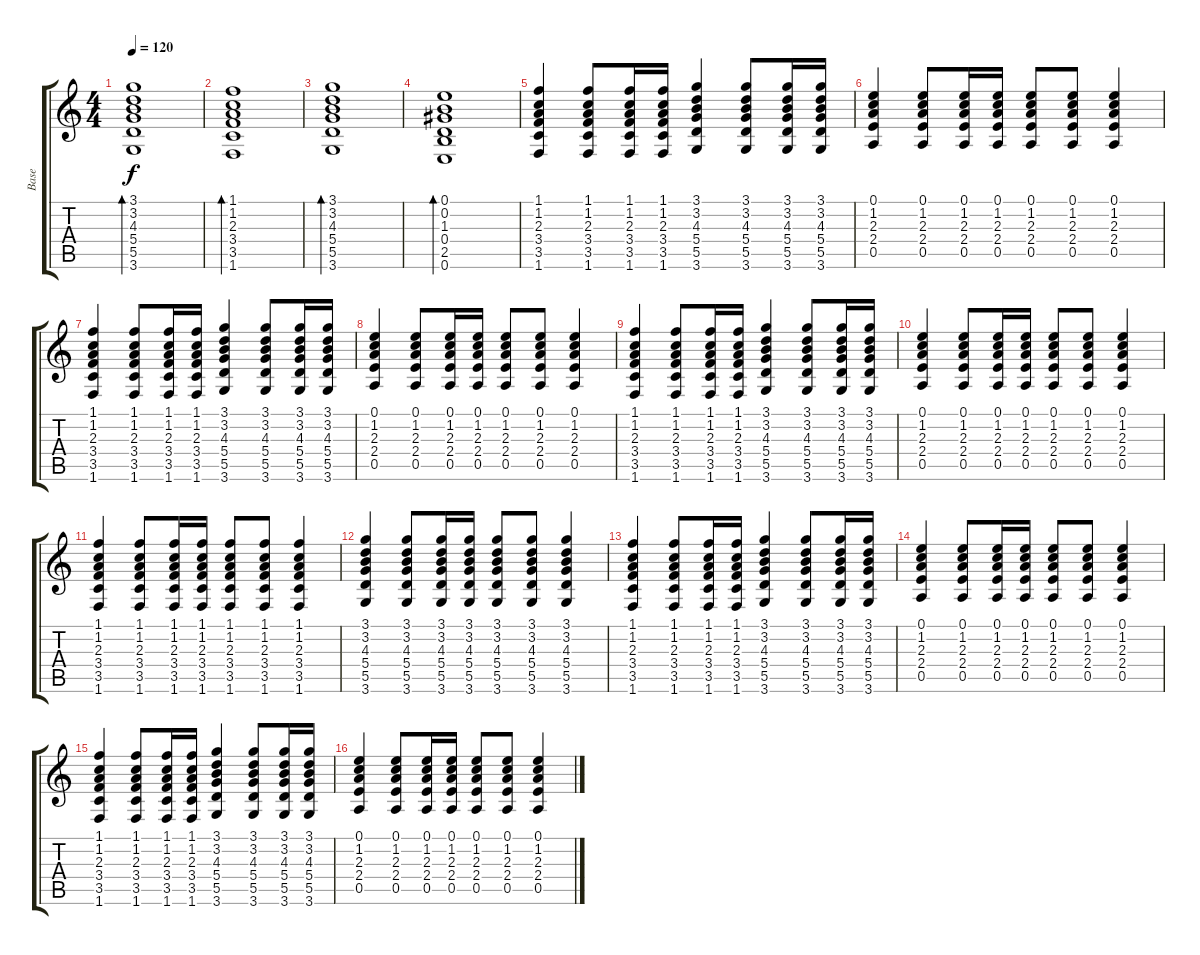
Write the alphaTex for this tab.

\track ("Base" "Base") {instrument acousticguitarsteel}
\staff {score tabs}
\tuning (E4 B3 G3 D3 A2 E2) {hide}
\ts (4 4)
\tempo 120
\clef g2
\ks c
(3.1 3.2 4.3 5.4 5.5 3.6).1{bd 120 dy f} |
(1.1 1.2 2.3 3.4 3.5 1.6).1{bd 120} |
(3.1 3.2 4.3 5.4 5.5 3.6).1{bd 120} |
(0.1 0.2 1.3 0.4 2.5 0.6).1{bd 120} |
(1.1 1.2 2.3 3.4 3.5 1.6).4 (1.1 1.2 2.3 3.4 3.5 1.6).8 (1.1 1.2 2.3 3.4 3.5 1.6).16 (1.1 1.2 2.3 3.4 3.5 1.6).16 (3.1 3.2 4.3 5.4 5.5 3.6).4 (3.1 3.2 4.3 5.4 5.5 3.6).8 (3.1 3.2 4.3 5.4 5.5 3.6).16 (3.1 3.2 4.3 5.4 5.5 3.6).16 |
(0.1 1.2 2.3 2.4 0.5).4 (0.1 1.2 2.3 2.4 0.5).8 (0.1 1.2 2.3 2.4 0.5).16 (0.1 1.2 2.3 2.4 0.5).16 (0.1 1.2 2.3 2.4 0.5).8 (0.1 1.2 2.3 2.4 0.5).8 (0.1 1.2 2.3 2.4 0.5).4 |
(1.1 1.2 2.3 3.4 3.5 1.6).4 (1.1 1.2 2.3 3.4 3.5 1.6).8 (1.1 1.2 2.3 3.4 3.5 1.6).16 (1.1 1.2 2.3 3.4 3.5 1.6).16 (3.1 3.2 4.3 5.4 5.5 3.6).4 (3.1 3.2 4.3 5.4 5.5 3.6).8 (3.1 3.2 4.3 5.4 5.5 3.6).16 (3.1 3.2 4.3 5.4 5.5 3.6).16 |
(0.1 1.2 2.3 2.4 0.5).4 (0.1 1.2 2.3 2.4 0.5).8 (0.1 1.2 2.3 2.4 0.5).16 (0.1 1.2 2.3 2.4 0.5).16 (0.1 1.2 2.3 2.4 0.5).8 (0.1 1.2 2.3 2.4 0.5).8 (0.1 1.2 2.3 2.4 0.5).4 |
(1.1 1.2 2.3 3.4 3.5 1.6).4 (1.1 1.2 2.3 3.4 3.5 1.6).8 (1.1 1.2 2.3 3.4 3.5 1.6).16 (1.1 1.2 2.3 3.4 3.5 1.6).16 (3.1 3.2 4.3 5.4 5.5 3.6).4 (3.1 3.2 4.3 5.4 5.5 3.6).8 (3.1 3.2 4.3 5.4 5.5 3.6).16 (3.1 3.2 4.3 5.4 5.5 3.6).16 |
(0.1 1.2 2.3 2.4 0.5).4 (0.1 1.2 2.3 2.4 0.5).8 (0.1 1.2 2.3 2.4 0.5).16 (0.1 1.2 2.3 2.4 0.5).16 (0.1 1.2 2.3 2.4 0.5).8 (0.1 1.2 2.3 2.4 0.5).8 (0.1 1.2 2.3 2.4 0.5).4 |
(1.1 1.2 2.3 3.4 3.5 1.6).4 (1.1 1.2 2.3 3.4 3.5 1.6).8 (1.1 1.2 2.3 3.4 3.5 1.6).16 (1.1 1.2 2.3 3.4 3.5 1.6).16 (1.1 1.2 2.3 3.4 3.5 1.6).8 (1.1 1.2 2.3 3.4 3.5 1.6).8 (1.1 1.2 2.3 3.4 3.5 1.6).4 |
(3.1 3.2 4.3 5.4 5.5 3.6).4 (3.1 3.2 4.3 5.4 5.5 3.6).8 (3.1 3.2 4.3 5.4 5.5 3.6).16 (3.1 3.2 4.3 5.4 5.5 3.6).16 (3.1 3.2 4.3 5.4 5.5 3.6).8 (3.1 3.2 4.3 5.4 5.5 3.6).8 (3.1 3.2 4.3 5.4 5.5 3.6).4 |
(1.1 1.2 2.3 3.4 3.5 1.6).4 (1.1 1.2 2.3 3.4 3.5 1.6).8 (1.1 1.2 2.3 3.4 3.5 1.6).16 (1.1 1.2 2.3 3.4 3.5 1.6).16 (3.1 3.2 4.3 5.4 5.5 3.6).4 (3.1 3.2 4.3 5.4 5.5 3.6).8 (3.1 3.2 4.3 5.4 5.5 3.6).16 (3.1 3.2 4.3 5.4 5.5 3.6).16 |
(0.1 1.2 2.3 2.4 0.5).4 (0.1 1.2 2.3 2.4 0.5).8 (0.1 1.2 2.3 2.4 0.5).16 (0.1 1.2 2.3 2.4 0.5).16 (0.1 1.2 2.3 2.4 0.5).8 (0.1 1.2 2.3 2.4 0.5).8 (0.1 1.2 2.3 2.4 0.5).4 |
(1.1 1.2 2.3 3.4 3.5 1.6).4 (1.1 1.2 2.3 3.4 3.5 1.6).8 (1.1 1.2 2.3 3.4 3.5 1.6).16 (1.1 1.2 2.3 3.4 3.5 1.6).16 (3.1 3.2 4.3 5.4 5.5 3.6).4 (3.1 3.2 4.3 5.4 5.5 3.6).8 (3.1 3.2 4.3 5.4 5.5 3.6).16 (3.1 3.2 4.3 5.4 5.5 3.6).16 |
(0.1 1.2 2.3 2.4 0.5).4 (0.1 1.2 2.3 2.4 0.5).8 (0.1 1.2 2.3 2.4 0.5).16 (0.1 1.2 2.3 2.4 0.5).16 (0.1 1.2 2.3 2.4 0.5).8 (0.1 1.2 2.3 2.4 0.5).8 (0.1 1.2 2.3 2.4 0.5).4
